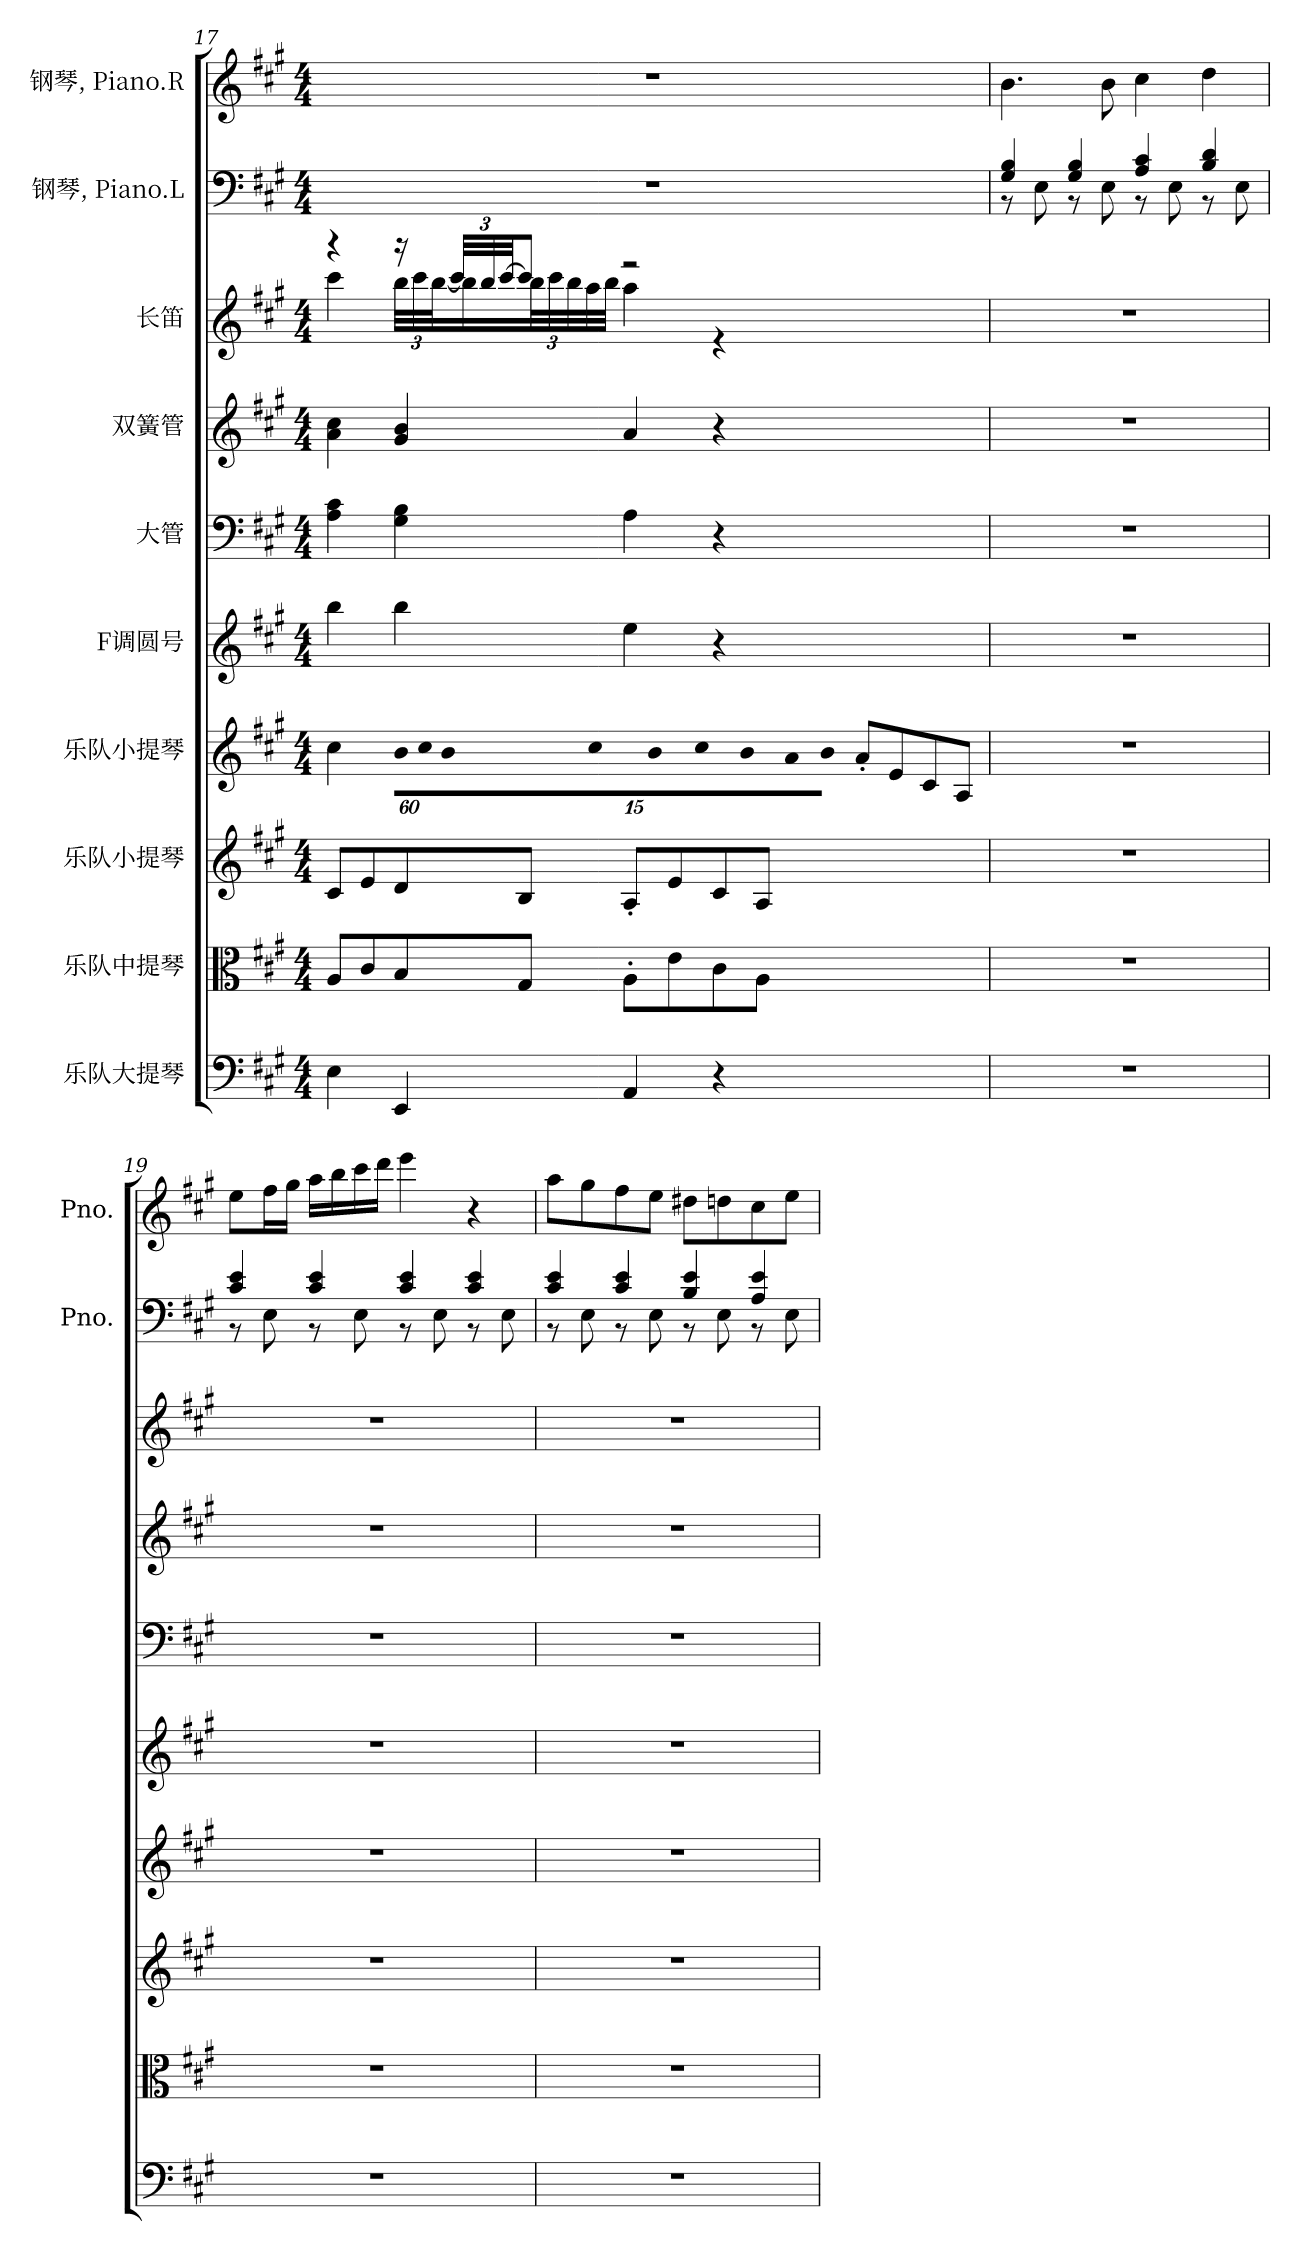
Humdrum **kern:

**kern	**kern	**kern	**kern	**kern	**kern	**kern	**kern	**kern	**kern
*part10	*part9	*part8	*part7	*part6	*part5	*part4	*part3	*part2	*part1
*staff10	*staff9	*staff8	*staff7	*staff6	*staff5	*staff4	*staff3	*staff2	*staff1
*I"乐队大提琴	*I"乐队中提琴	*I"乐队小提琴	*I"乐队小提琴	*I"F调圆号	*I"大管	*I"双簧管	*I"长笛	*I"钢琴, Piano.L	*I"钢琴, Piano.R
*	*	*	*	*	*	*	*	*I'Pno.	*I'Pno.
*clefF4	*clefC3	*clefG2	*clefG2	*clefG2	*clefF4	*clefG2	*clefG2	*clefF4	*clefG2
*	*	*	*	*ITrd4c7	*	*	*	*	*
*k[f#c#g#]	*k[f#c#g#]	*k[f#c#g#]	*k[f#c#g#]	*k[f#c#]	*k[f#c#g#]	*k[f#c#g#]	*k[f#c#g#]	*k[f#c#g#]	*k[f#c#g#]
*M4/4	*M4/4	*M4/4	*M4/4	*M4/4	*M4/4	*M4/4	*M4/4	*M4/4	*M4/4
=17	=17	=17	=17	=17	=17	=17	=17	=17	=17
*	*	*	*	*	*	*	*^	*	*
4E\	8A/L	8c#/L	4cc#\	4ee\	4A\ 4c#\	4a\ 4cc#\	4r	4ccc#\	1r	1r
.	8c#/	8e/	.	.	.	.	.	.	.	.
*	*	*	*Xbrackettup	*	*	*	*	*	*	*
!	!	!	!LO:N:vis=32	!	!	!	!	!	!	!
*	*	*	*	*	*	*	*	*Xbrackettup	*	*
4EE/	8B/	8d/	1920%53b\LLL	4ee\	4G#\ 4B\	4g#/ 4b/	16r	48bb\LLL	.	.
.	.	.	.	.	.	.	.	48ccc#\	.	.
!	!	!	!LO:N:vis=32	!	!	!	!	!	!	!
.	.	.	1920%53cc#\	.	.	.	.	.	.	.
.	.	.	.	.	.	.	.	[48bb\J	.	.
.	.	.	1920ryy	.	.	.	.	.	.	.
!	!	!	!LO:N:vis=32	!	!	!	!	!	!	!
.	.	.	1920%53b\	.	.	.	.	.	.	.
.	.	.	.	.	.	.	48ccc#/LLL	16bb\]	.	.
!	!	!	!LO:N:vis=32	!	!	!	!	!	!	!
.	.	.	1920%53cc#\	.	.	.	48bb/	.	.	.
.	.	.	.	.	.	.	[48ccc#/JJ	.	.	.
!	!	!	!LO:N:vis=32	!	!	!	!	!	!	!
.	.	.	1920%53b\	.	.	.	.	.	.	.
.	8G#/J	8B/J	.	.	.	.	8ccc#/J]	48bb\L	.	.
.	.	.	1920ryy	.	.	.	.	.	.	.
!	!	!	!LO:N:vis=32	!	!	!	!	!	!	!
.	.	.	1920%53cc#\	.	.	.	.	.	.	.
.	.	.	.	.	.	.	.	48ccc#\	.	.
!	!	!	!LO:N:vis=32	!	!	!	!	!	!	!
.	.	.	1920%53b\	.	.	.	.	48bb\	.	.
.	.	.	.	.	.	.	.	32aa\	.	.
!	!	!	!LO:N:vis=32	!	!	!	!	!	!	!
.	.	.	1920%53a\	.	.	.	.	.	.	.
.	.	.	.	.	.	.	.	32bb\JJJ	.	.
.	.	.	1920ryy	.	.	.	.	.	.	.
!	!	!	!LO:N:vis=32	!	!	!	!	!	!	!
.	.	.	1920%53b\JJJ	.	.	.	.	.	.	.
4AA/	8A'\L	8A'/L	8a'/L	4a\	4A\	4a/	2r	4aa\	.	.
.	8e\	8e/	8e/	.	.	.	.	.	.	.
4r	8c#\	8c#/	8c#/	4r	4r	4r	.	4r	.	.
.	8A\J	8A/J	8A/J	.	.	.	.	.	.	.
*	*	*	*	*	*	*	*v	*v	*	*
!!LO:PB:g=z
=18	=18	=18	=18	=18	=18	=18	=18	=18	=18
*	*	*	*	*	*	*	*	*^	*
1r	1r	1r	1r	1r	1r	1r	1r	4G#/ 4B/	8r	4.b\
.	.	.	.	.	.	.	.	.	8E\	.
.	.	.	.	.	.	.	.	4G#/ 4B/	8r	.
.	.	.	.	.	.	.	.	.	8E\	8b\
.	.	.	.	.	.	.	.	4A/ 4c#/	8r	4cc#\
.	.	.	.	.	.	.	.	.	8E\	.
.	.	.	.	.	.	.	.	4B/ 4d/	8r	4dd\
.	.	.	.	.	.	.	.	.	8E\	.
=19	=19	=19	=19	=19	=19	=19	=19	=19	=19	=19
1r	1r	1r	1r	1r	1r	1r	1r	4c#/ 4e/	8r	8ee\L
.	.	.	.	.	.	.	.	.	8E\	16ff#\L
.	.	.	.	.	.	.	.	.	.	16gg#\JJ
.	.	.	.	.	.	.	.	4c#/ 4e/	8r	16aa\LL
.	.	.	.	.	.	.	.	.	.	16bb\
.	.	.	.	.	.	.	.	.	8E\	16ccc#\
.	.	.	.	.	.	.	.	.	.	16ddd\JJ
.	.	.	.	.	.	.	.	4c#/ 4e/	8r	4eee\
.	.	.	.	.	.	.	.	.	8E\	.
.	.	.	.	.	.	.	.	4c#/ 4e/	8r	4r
.	.	.	.	.	.	.	.	.	8E\	.
=20	=20	=20	=20	=20	=20	=20	=20	=20	=20	=20
1r	1r	1r	1r	1r	1r	1r	1r	4c#/ 4e/	8r	8aa\L
.	.	.	.	.	.	.	.	.	8E\	8gg#\
.	.	.	.	.	.	.	.	4c#/ 4e/	8r	8ff#\
.	.	.	.	.	.	.	.	.	8E\	8ee\J
.	.	.	.	.	.	.	.	4B/ 4e/	8r	8dd#X\L
.	.	.	.	.	.	.	.	.	8E\	8ddn\
.	.	.	.	.	.	.	.	4A/ 4e/	8r	8cc#\
.	.	.	.	.	.	.	.	.	8E\	8ee\J
*	*	*	*	*	*	*	*	*v	*v	*
=	=	=	=	=	=	=	=	=	=
*-	*-	*-	*-	*-	*-	*-	*-	*-	*-
